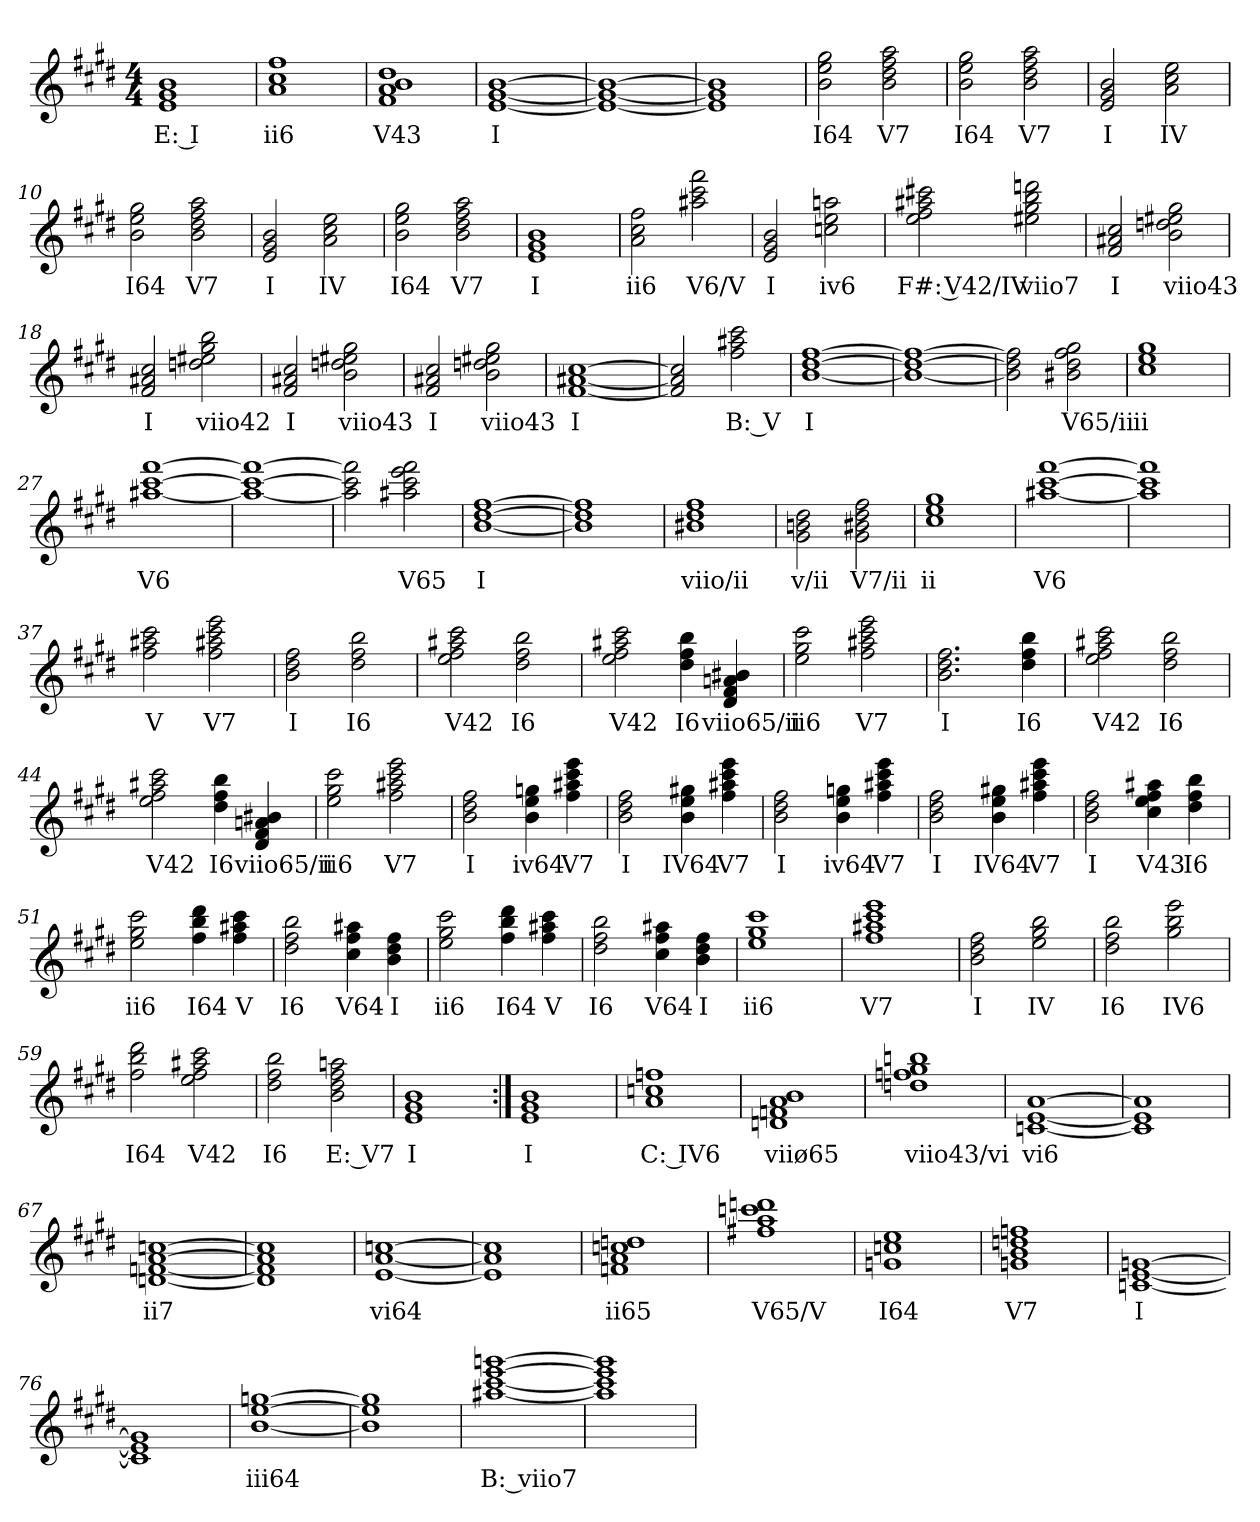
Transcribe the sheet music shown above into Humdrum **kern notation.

**kern	**text
*part1	*part1
*staff1	*staff1
*k[f#c#g#d#]	*
*E:	*
*M4/4	*
=1	=1
1e 1g# 1b	E: I
=2	=2
1a 1cc# 1ff#	ii6
=3	=3
1f# 1a 1b 1dd#	V43
=4	=4
[1e [1g# [1b	I
=5	=5
1e_ 1g#_ 1b_	.
=6	=6
1e] 1g#] 1b]	.
=7	=7
2b 2ee 2gg#	I64
2b 2dd# 2ff# 2aa	V7
=8	=8
2b 2ee 2gg#	I64
2b 2dd# 2ff# 2aa	V7
=9	=9
2e 2g# 2b	I
2a 2cc# 2ee	IV
=10	=10
2b 2ee 2gg#	I64
2b 2dd# 2ff# 2aa	V7
=11	=11
2e 2g# 2b	I
2a 2cc# 2ee	IV
=12	=12
2b 2ee 2gg#	I64
2b 2dd# 2ff# 2aa	V7
=13	=13
1e 1g# 1b	I
=14	=14
2a 2cc# 2ff#	ii6
2aa#X 2ccc# 2fff#	V6/V
=15	=15
2e 2g# 2b	I
2ccn 2ee 2aan	iv6
=16	=16
2ee 2ff# 2aa#X 2ccc#X	F#: V42/IV
2ee#X 2gg# 2bb 2dddn	viio7
=17	=17
2f# 2a#X 2cc#	I
2b 2ddn 2ee#X 2gg#	viio43
=18	=18
2f# 2a#X 2cc#	I
2ddn 2ee#X 2gg# 2bb	viio42
=19	=19
2f# 2a#X 2cc#	I
2b 2ddn 2ee#X 2gg#	viio43
=20	=20
2f# 2a#X 2cc#	I
2b 2ddn 2ee#X 2gg#	viio43
=21	=21
[1f# [1a#X [1cc#	I
=22	=22
2f#] 2a#] 2cc#]	.
2ff# 2aa#X 2ccc#	B: V
=23	=23
[1b [1dd# [1ff#	I
=24	=24
1b_ 1dd#_ 1ff#_	.
=25	=25
2b] 2dd#] 2ff#]	.
2b#X 2dd# 2ff# 2gg#	V65/ii
=26	=26
1cc# 1ee 1gg#	ii
=27	=27
[1aa#X [1ccc# [1fff#	V6
=28	=28
1aa#_ 1ccc#_ 1fff#_	.
=29	=29
2aa#] 2ccc#] 2fff#]	.
2aa#X 2ccc# 2eee 2fff#	V65
=30	=30
[1b [1dd# [1ff#	I
=31	=31
1b] 1dd#] 1ff#]	.
=32	=32
1b#X 1dd# 1ff#	viio/ii
=33	=33
2g# 2bn 2dd#	v/ii
2g# 2b#X 2dd# 2ff#	V7/ii
=34	=34
1cc# 1ee 1gg#	ii
=35	=35
[1aa#X [1ccc# [1fff#	V6
=36	=36
1aa#] 1ccc#] 1fff#]	.
=37	=37
2ff# 2aa#X 2ccc#	V
2ff# 2aa#X 2ccc# 2eee	V7
=38	=38
2b 2dd# 2ff#	I
2dd# 2ff# 2bb	I6
=39	=39
2ee 2ff# 2aa#X 2ccc#	V42
2dd# 2ff# 2bb	I6
=40	=40
2ee 2ff# 2aa#X 2ccc#	V42
4dd# 4ff# 4bb	I6
4d# 4f# 4an 4b#X	viio65/ii
=41	=41
2ee 2gg# 2ccc#	ii6
2ff# 2aa#X 2ccc# 2eee	V7
=42	=42
2.b 2.dd# 2.ff#	I
4dd# 4ff# 4bb	I6
=43	=43
2ee 2ff# 2aa#X 2ccc#	V42
2dd# 2ff# 2bb	I6
=44	=44
2ee 2ff# 2aa#X 2ccc#	V42
4dd# 4ff# 4bb	I6
4d# 4f# 4an 4b#X	viio65/ii
=45	=45
2ee 2gg# 2ccc#	ii6
2ff# 2aa#X 2ccc# 2eee	V7
=46	=46
2b 2dd# 2ff#	I
4b 4ee 4ggn	iv64
4ff# 4aa#X 4ccc# 4eee	V7
=47	=47
2b 2dd# 2ff#	I
4b 4ee 4gg#X	IV64
4ff# 4aa#X 4ccc# 4eee	V7
=48	=48
2b 2dd# 2ff#	I
4b 4ee 4ggn	iv64
4ff# 4aa#X 4ccc# 4eee	V7
=49	=49
2b 2dd# 2ff#	I
4b 4ee 4gg#X	IV64
4ff# 4aa#X 4ccc# 4eee	V7
=50	=50
2b 2dd# 2ff#	I
4cc# 4ee 4ff# 4aa#X	V43
4dd# 4ff# 4bb	I6
=51	=51
2ee 2gg# 2ccc#	ii6
4ff# 4bb 4ddd#	I64
4ff# 4aa#X 4ccc#	V
=52	=52
2dd# 2ff# 2bb	I6
4cc# 4ff# 4aa#X	V64
4b 4dd# 4ff#	I
=53	=53
2ee 2gg# 2ccc#	ii6
4ff# 4bb 4ddd#	I64
4ff# 4aa#X 4ccc#	V
=54	=54
2dd# 2ff# 2bb	I6
4cc# 4ff# 4aa#X	V64
4b 4dd# 4ff#	I
=55	=55
1ee 1gg# 1ccc#	ii6
=56	=56
1ff# 1aa#X 1ccc# 1eee	V7
=57	=57
2b 2dd# 2ff#	I
2ee 2gg# 2bb	IV
=58	=58
2dd# 2ff# 2bb	I6
2gg# 2bb 2eee	IV6
=59	=59
2ff# 2bb 2ddd#	I64
2ee 2ff# 2aa#X 2ccc#	V42
=60	=60
2dd# 2ff# 2bb	I6
2b 2dd# 2ff# 2aan	E: V7
=61a	=61a
1e 1g# 1b	I
=61b:|!	=61b:|!
1e 1g# 1b	I
=62	=62
1a 1ccn 1ffn	C: IV6
=63	=63
1dn 1fn 1a 1b	viiø65
=64	=64
1ddn 1ffn 1gg# 1bbn	viio43/vi
=65	=65
[1cn [1e [1a	vi6
=66	=66
1c] 1e] 1a]	.
=67	=67
[1dn [1fn [1a [1ccn	ii7
=68	=68
1d] 1f] 1a] 1cc]	.
=69	=69
[1e [1a [1ccn	vi64
=70	=70
1e] 1a] 1cc]	.
=71	=71
1fn 1a 1ccn 1ddn	ii65
=72	=72
1ff#X 1aa 1cccn 1dddn	V65/V
=73	=73
1gn 1ccn 1ee	I64
=74	=74
1gn 1b 1ddn 1ffn	V7
=75	=75
[1cn [1e [1gn	I
=76	=76
1c] 1e] 1g]	.
=77	=77
[1b [1ee [1ggn	iii64
=78	=78
1b] 1ee] 1gg]	.
=79	=79
[1aa#X [1ccc# [1eee [1gggn	B: viio7
=80	=80
1aa#] 1ccc#] 1eee] 1ggg]	.
=	=
*-	*-
